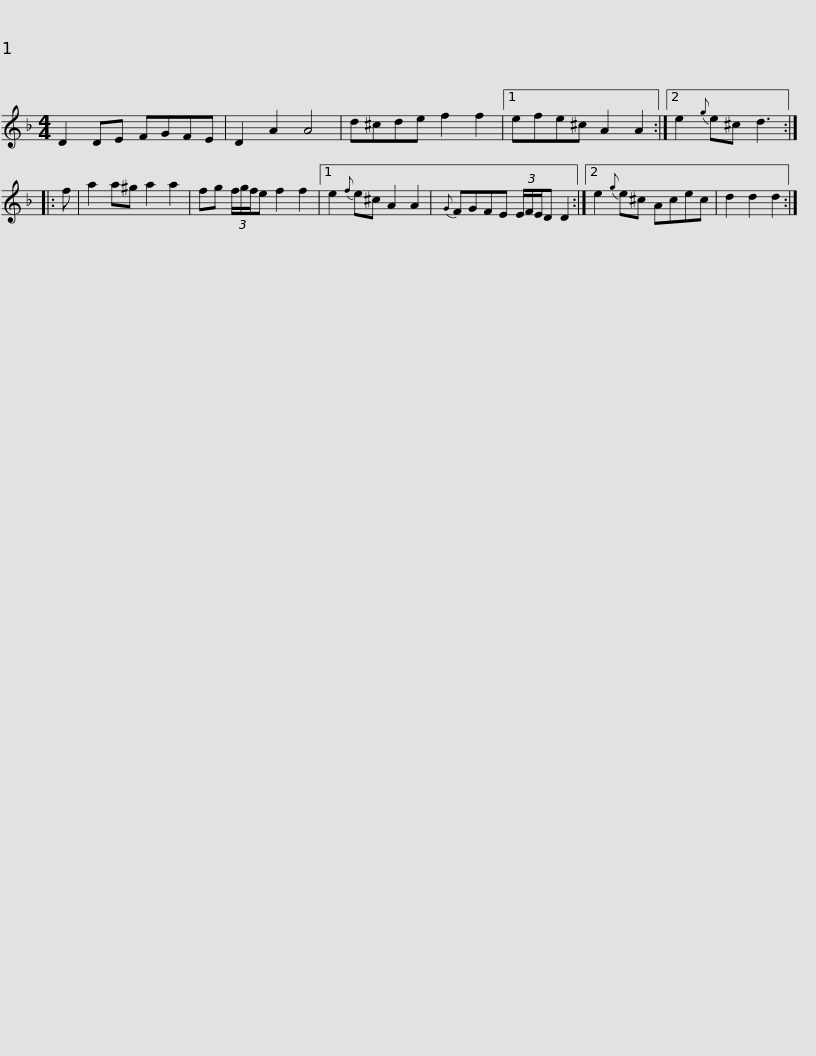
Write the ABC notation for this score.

X:1
L:1/8
M:4/4
I:linebreak $
K:Dmin
V:1 treble
V:1
 D2 DE FGFE | D2 A2 A4 | d^cde f2 f2 |1 efe^c A2 A2 :|2 e2{g} e^c d3 :: %5
 f | a2 a^g a2 a2 |$ fg (3f/g/f/e f2 f2 |1 e2{f} e^c A2 A2 |{G} FGFE (3E/F/E/D D2 :|2 %10
 e2{g} e^c Acec | d2 d2 d2 :| %12
